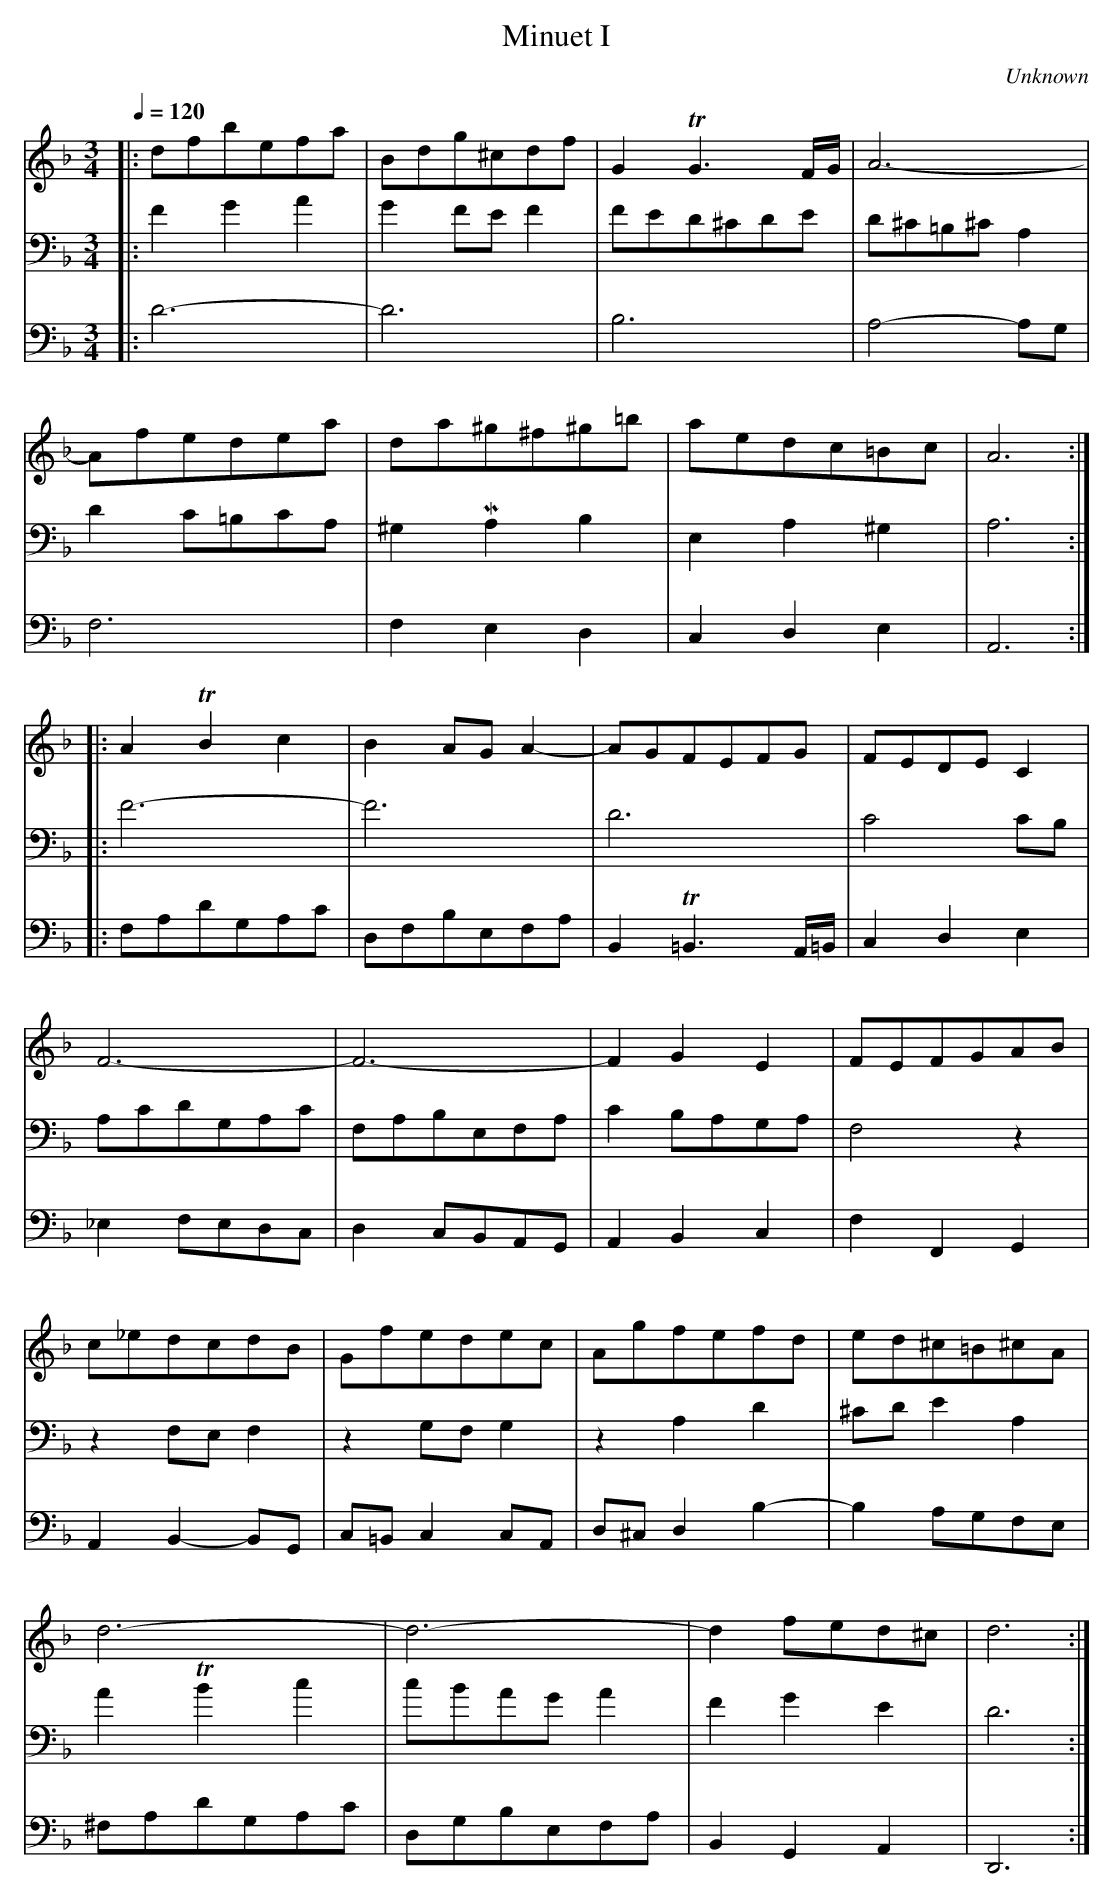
X:1
T:Minuet I
C:Unknown
m:Tn6 = n3/4o3/4n3/4o3/4 (3n3/4o3/4n3/4o3/4n3/4
m:T=B,,6 = =B,,3/4C,3/4B,,3/4C,3/4 (3B,,3/4C,3/4B,,3/4C,3/4B,,3/4
V:1 treble
V:2 bass
V:3 bass
M:3/4
L:1/16
Q:1/4=120
K:F
V:1
|:d2f2b2e2f2a2|B2d2g2^c2d2f2|G4TG6FG|A12-|
V:2
|:F4G4A4|G4F2E2F4|F2E2D2^C2D2E2|D2^C2=B,2^C2A,4|
V:3
|:D12-|D12|B,12|A,8-A,2G,2|
V:1
A2f2e2d2e2a2|d2a2^g2^f2^g2=b2|a2e2d2c2=B2c2|A12:|
V:2
D4C2=B,2C2A,2|^G,4MA,4B,4|E,4A,4^G,4|A,12:|
V:3
F,12|F,4E,4D,4|C,4D,4E,4|A,,12:|
V:1
|:A4TB4c4|B4A2G2A4-|A2G2F2E2F2G2|F2E2D2E2C4|
V:2
|:F12-|F12|D12|C8C2B,2|
V:3
|:F,2A,2D2G,2A,2C2|D,2F,2B,2E,2F,2A,2|B,,4T=B,,6A,,=B,,|C,4D,4E,4|
V:1
F12-|F12-|F4G4E4|F2E2F2G2A2B2|
V:2
A,2C2D2G,2A,2C2|F,2A,2B,2E,2F,2A,2|C4B,2A,2G,2A,2|F,8z4|
V:3
_E,4F,2E,2D,2C,2|D,4C,2B,,2A,,2G,,2|A,,4B,,4C,4|F,4F,,4G,,4|
V:1
c2_e2d2c2d2B2|G2f2e2d2e2c2|A2g2f2e2f2d2|e2d2^c2=B2^c2A2|
V:2
z4F,2E,2F,4|z4G,2F,2G,4|z4A,4D4|^C2D2E4A,4|
V:3
A,,4B,,4-B,,2G,,2|C,2=B,,2C,4C,2A,,2|D,2^C,2D,4B,4-|B,4A,2G,2F,2E,2|
V:1
d12-|d12-|d4f2e2d2^c2|d12:|
V:2
A4TB4c4|c2B2A2G2A4|F4G4E4|D12:|
V:3
^F,2A,2D2G,2A,2C2|D,2G,2B,2E,2F,2A,2|B,,4G,,4A,,4|D,,12:|
